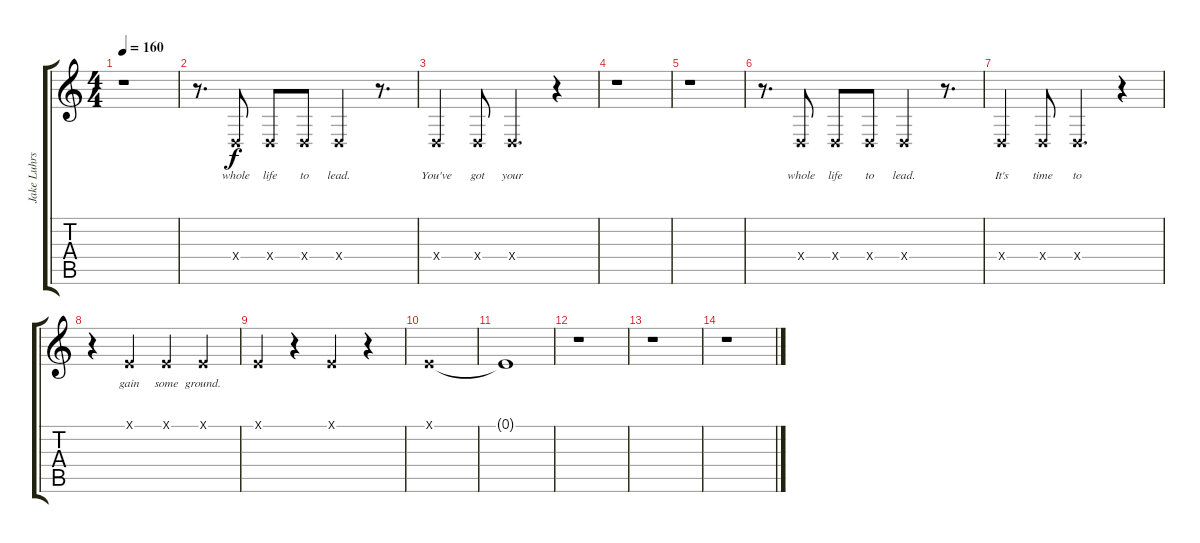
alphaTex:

\track ("Jake Luhrs (Vocals)" "Jake Luhrs") {instrument voiceoohs}
\staff {score tabs}
\tuning (E4 B3 G3 D3 A2 E2) {hide}
\ts (4 4)
\tempo 160
\clef g2
\ks c
r.1{dy f} |
r.8{d} 0.4{x}.8{lyrics (0 "whole") lyrics (1 "") lyrics (2 "") lyrics (3 "") lyrics (4 "")} 0.4{x}.8{lyrics (0 "life") lyrics (1 "") lyrics (2 "") lyrics (3 "") lyrics (4 "")} 0.4{x}.8{lyrics (0 "to") lyrics (1 "") lyrics (2 "") lyrics (3 "") lyrics (4 "")} 0.4{x}.4{lyrics (0 "lead.") lyrics (1 "") lyrics (2 "") lyrics (3 "") lyrics (4 "")} r.8{d} |
0.4{x}.4{lyrics (0 "You've") lyrics (1 "") lyrics (2 "") lyrics (3 "") lyrics (4 "")} 0.4{x}.8{lyrics (0 "got") lyrics (1 "") lyrics (2 "") lyrics (3 "") lyrics (4 "")} 0.4{x}.4{d lyrics (0 "your") lyrics (1 "") lyrics (2 "") lyrics (3 "") lyrics (4 "")} r.4 |
r.1 |
r.1 |
r.8{d} 0.4{x}.8{lyrics (0 "whole") lyrics (1 "") lyrics (2 "") lyrics (3 "") lyrics (4 "")} 0.4{x}.8{lyrics (0 "life") lyrics (1 "") lyrics (2 "") lyrics (3 "") lyrics (4 "")} 0.4{x}.8{lyrics (0 "to") lyrics (1 "") lyrics (2 "") lyrics (3 "") lyrics (4 "")} 0.4{x}.4{lyrics (0 "lead.") lyrics (1 "") lyrics (2 "") lyrics (3 "") lyrics (4 "")} r.8{d} |
0.4{x}.4{lyrics (0 "It's") lyrics (1 "") lyrics (2 "") lyrics (3 "") lyrics (4 "")} 0.4{x}.8{lyrics (0 "time") lyrics (1 "") lyrics (2 "") lyrics (3 "") lyrics (4 "")} 0.4{x}.4{d lyrics (0 "to") lyrics (1 "") lyrics (2 "") lyrics (3 "") lyrics (4 "")} r.4 |
r.4 0.1{x}.4{lyrics (0 "gain") lyrics (1 "") lyrics (2 "") lyrics (3 "") lyrics (4 "")} 0.1{x}.4{lyrics (0 "some") lyrics (1 "") lyrics (2 "") lyrics (3 "") lyrics (4 "")} 0.1{x}.4{lyrics (0 "ground.") lyrics (1 "") lyrics (2 "") lyrics (3 "") lyrics (4 "")} |
0.1{x}.4 r.4 0.1{x}.4 r.4 |
0.1{x}.1 |
0.1{t}.1 |
r.1 |
r.1 |
r.1
